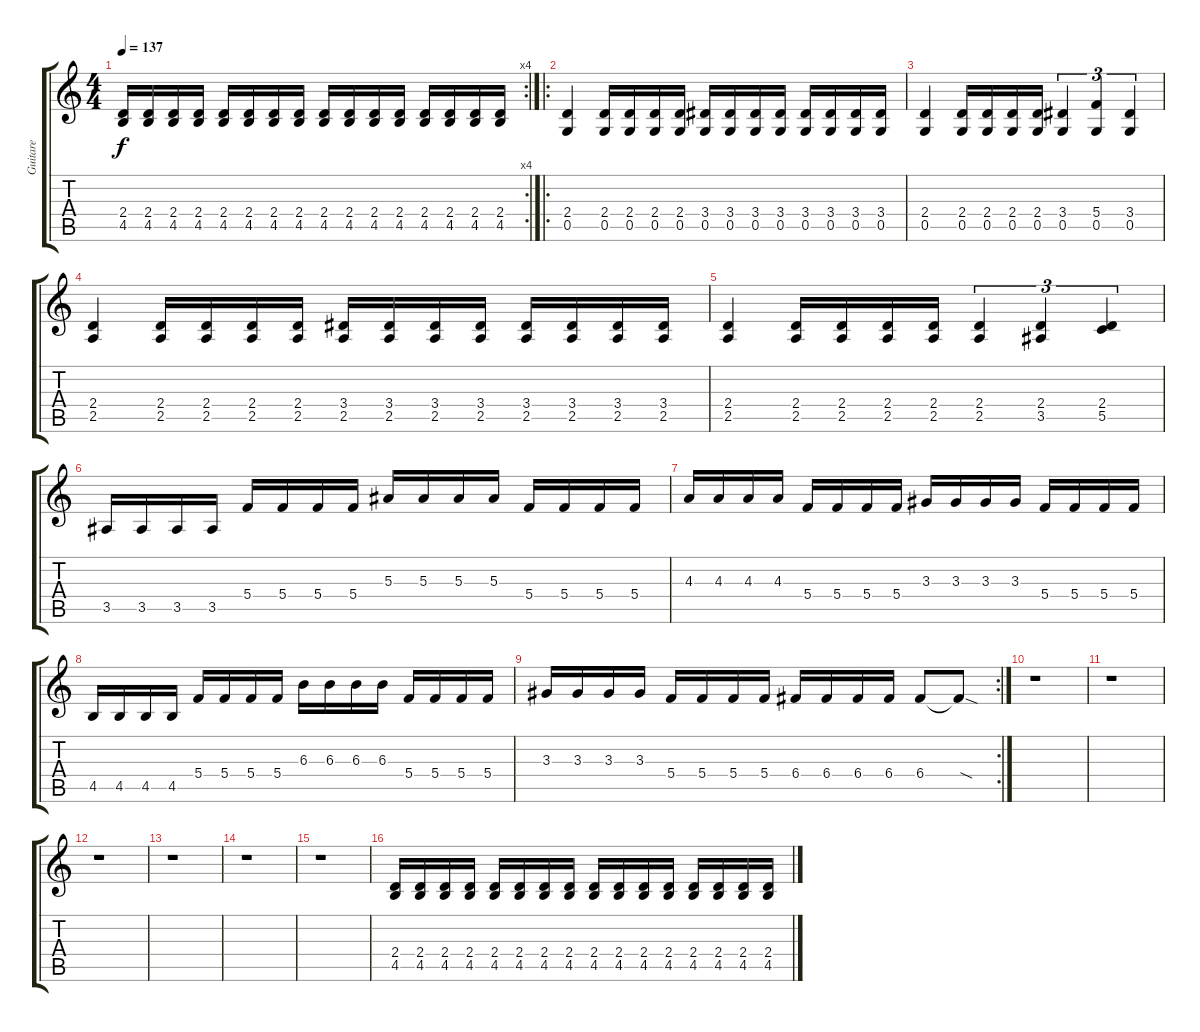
\track ("Guitare" "Guitare") {instrument distortionguitar}
\staff {score tabs}
\tuning (D4 A3 F3 C3 G2 D2) {hide}
\rc 4
\ts (4 4)
\tempo 137
\clef g2
\ks c
(2.4 4.5).16{dy f} (2.4 4.5).16 (2.4 4.5).16 (2.4 4.5).16 (2.4 4.5).16 (2.4 4.5).16 (2.4 4.5).16 (2.4 4.5).16 (2.4 4.5).16 (2.4 4.5).16 (2.4 4.5).16 (2.4 4.5).16 (2.4 4.5).16 (2.4 4.5).16 (2.4 4.5).16 (2.4 4.5).16 |
\ro
(2.4 0.5).4 (2.4 0.5).16 (2.4 0.5).16 (2.4 0.5).16 (2.4 0.5).16 (3.4 0.5).16 (3.4 0.5).16 (3.4 0.5).16 (3.4 0.5).16 (3.4 0.5).16 (3.4 0.5).16 (3.4 0.5).16 (3.4 0.5).16 |
(2.4 0.5).4 (2.4 0.5).16 (2.4 0.5).16 (2.4 0.5).16 (2.4 0.5).16 (3.4 0.5).4{tu (3 2)} (5.4 0.5).4{tu (3 2)} (3.4 0.5).4{tu (3 2)} |
(2.4 2.5).4 (2.4 2.5).16 (2.4 2.5).16 (2.4 2.5).16 (2.4 2.5).16 (3.4 2.5).16 (3.4 2.5).16 (3.4 2.5).16 (3.4 2.5).16 (3.4 2.5).16 (3.4 2.5).16 (3.4 2.5).16 (3.4 2.5).16 |
(2.4 2.5).4 (2.4 2.5).16 (2.4 2.5).16 (2.4 2.5).16 (2.4 2.5).16 (2.4 2.5).4{tu (3 2)} (2.4 3.5).4{tu (3 2)} (2.4 5.5).4{tu (3 2)} |
3.5.16 3.5.16 3.5.16 3.5.16 5.4.16 5.4.16 5.4.16 5.4.16 5.3.16 5.3.16 5.3.16 5.3.16 5.4.16 5.4.16 5.4.16 5.4.16 |
4.3.16 4.3.16 4.3.16 4.3.16 5.4.16 5.4.16 5.4.16 5.4.16 3.3.16 3.3.16 3.3.16 3.3.16 5.4.16 5.4.16 5.4.16 5.4.16 |
4.5.16 4.5.16 4.5.16 4.5.16 5.4.16 5.4.16 5.4.16 5.4.16 6.3.16 6.3.16 6.3.16 6.3.16 5.4.16 5.4.16 5.4.16 5.4.16 |
\rc 2
3.3.16 3.3.16 3.3.16 3.3.16 5.4.16 5.4.16 5.4.16 5.4.16 6.4.16 6.4.16 6.4.16 6.4.16 6.4.8 6.4{sod t}.8 |
r.1 |
r.1 |
r.1 |
r.1 |
r.1 |
r.1 |
(2.4 4.5).16 (2.4 4.5).16 (2.4 4.5).16 (2.4 4.5).16 (2.4 4.5).16 (2.4 4.5).16 (2.4 4.5).16 (2.4 4.5).16 (2.4 4.5).16 (2.4 4.5).16 (2.4 4.5).16 (2.4 4.5).16 (2.4 4.5).16 (2.4 4.5).16 (2.4 4.5).16 (2.4 4.5).16
